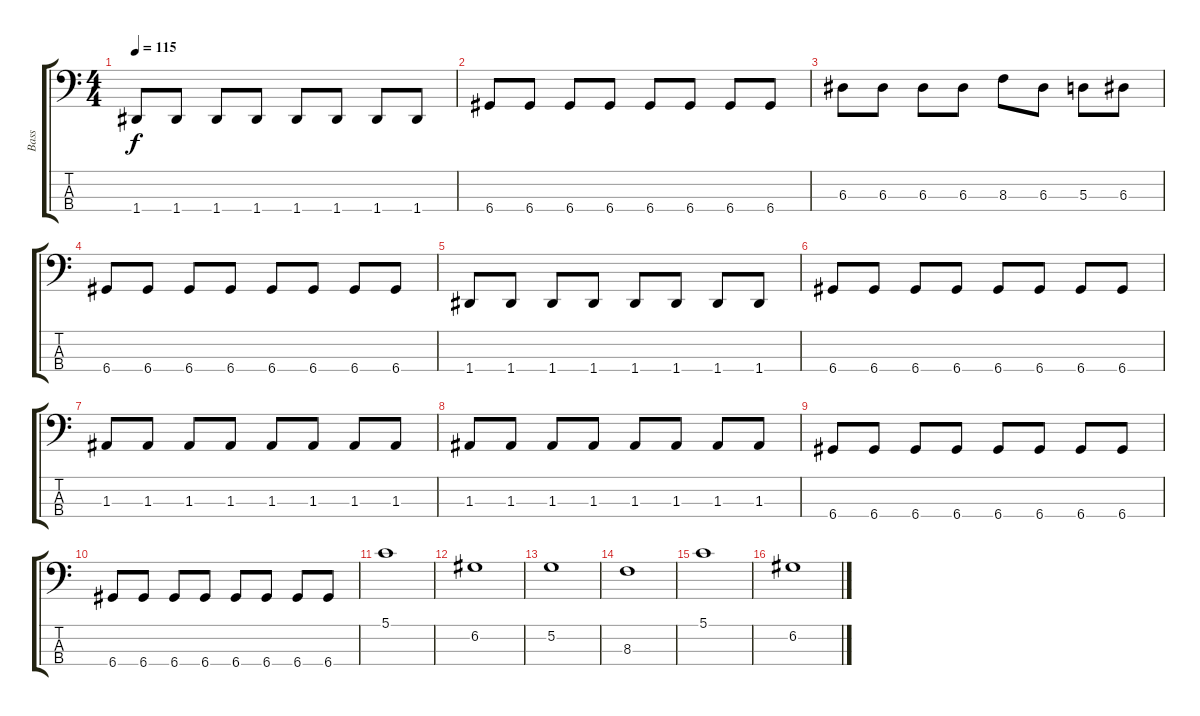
\track ("Bass" "Bass") {instrument electricbasspick}
\staff {score tabs}
\tuning (G2 D2 A1 D1) {hide}
\ts (4 4)
\tempo 115
\clef f4
\ks c
1.4.8{dy f} 1.4.8 1.4.8 1.4.8 1.4.8 1.4.8 1.4.8 1.4.8 |
6.4.8 6.4.8 6.4.8 6.4.8 6.4.8 6.4.8 6.4.8 6.4.8 |
6.3.8 6.3.8 6.3.8 6.3.8 8.3.8 6.3.8 5.3.8 6.3.8 |
6.4.8 6.4.8 6.4.8 6.4.8 6.4.8 6.4.8 6.4.8 6.4.8 |
1.4.8 1.4.8 1.4.8 1.4.8 1.4.8 1.4.8 1.4.8 1.4.8 |
6.4.8 6.4.8 6.4.8 6.4.8 6.4.8 6.4.8 6.4.8 6.4.8 |
1.3.8 1.3.8 1.3.8 1.3.8 1.3.8 1.3.8 1.3.8 1.3.8 |
1.3.8 1.3.8 1.3.8 1.3.8 1.3.8 1.3.8 1.3.8 1.3.8 |
6.4.8 6.4.8 6.4.8 6.4.8 6.4.8 6.4.8 6.4.8 6.4.8 |
6.4.8 6.4.8 6.4.8 6.4.8 6.4.8 6.4.8 6.4.8 6.4.8 |
5.1.1 |
6.2.1 |
5.2.1 |
8.3.1 |
5.1.1 |
6.2.1
